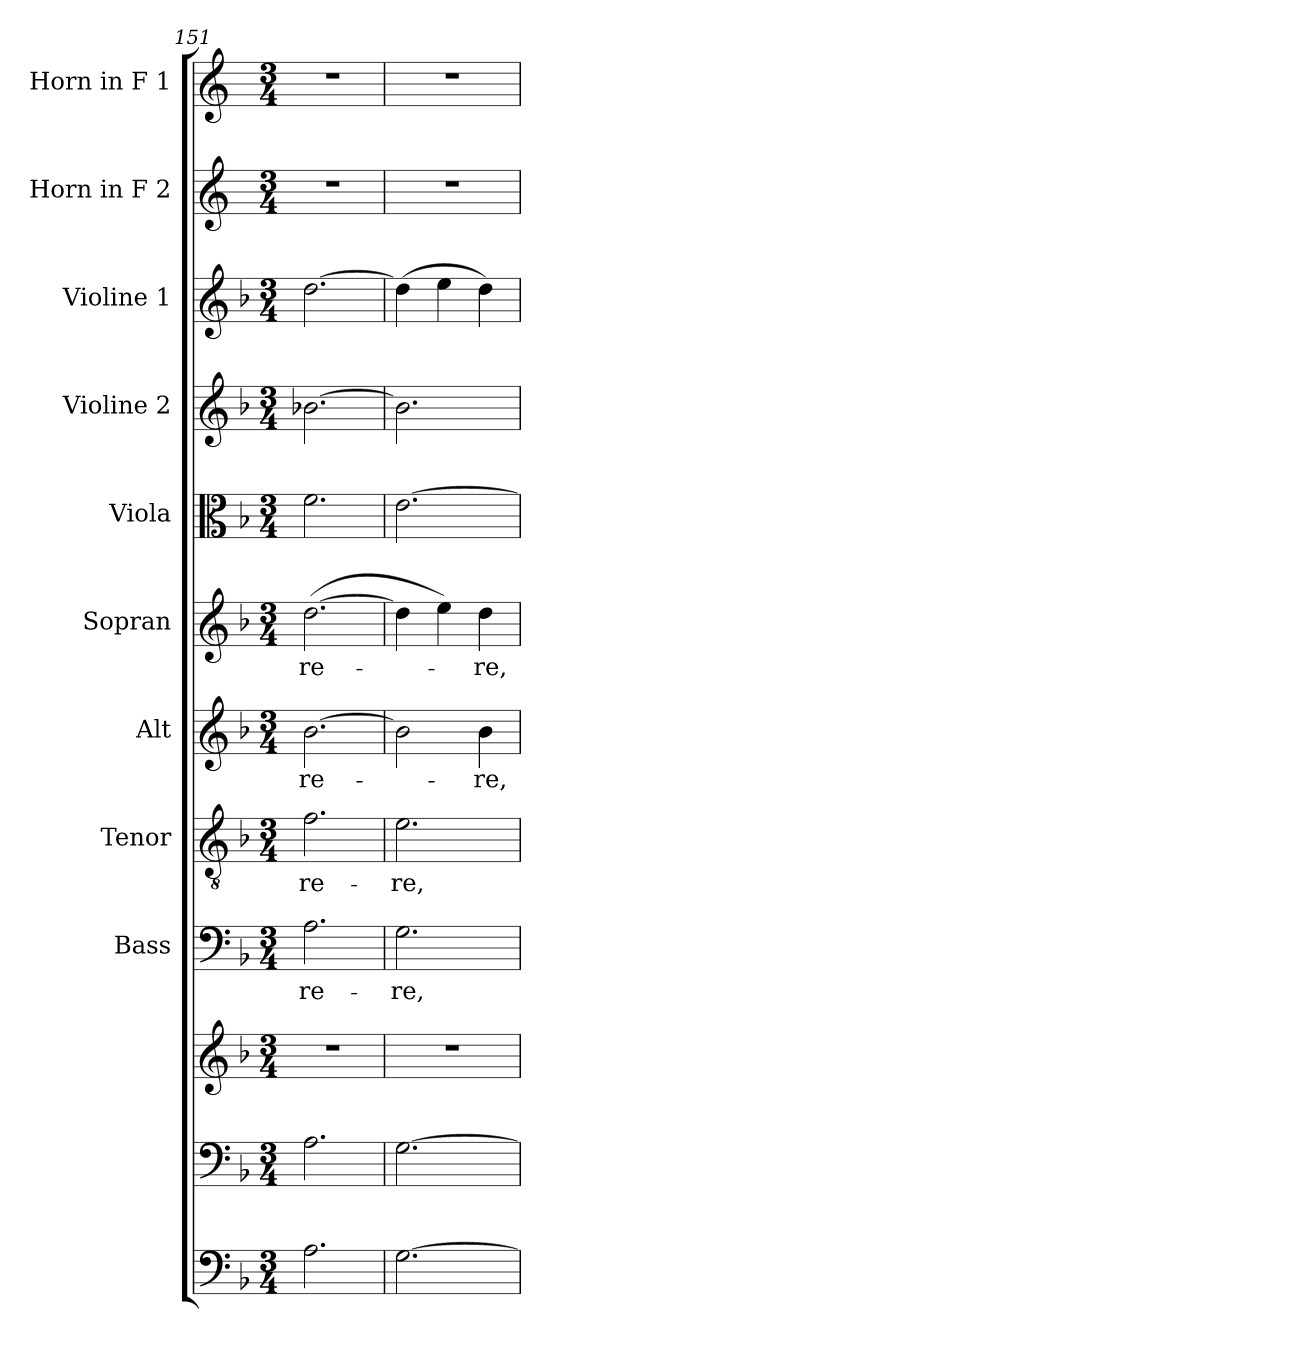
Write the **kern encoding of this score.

**kern	**kern	**kern	**kern	**text	**kern	**text	**kern	**text	**kern	**text	**kern	**kern	**kern	**kern	**kern
*part11	*part10	*part10	*part9	*part9	*part8	*part8	*part7	*part7	*part6	*part6	*part5	*part4	*part3	*part2	*part1
*staff12	*staff11	*staff10	*staff9	*staff9	*staff8	*staff8	*staff7	*staff7	*staff6	*staff6	*staff5	*staff4	*staff3	*staff2	*staff1
*	*	*	*I"Bass	*	*I"Tenor	*	*I"Alt	*	*I"Sopran	*	*I"Viola	*I"Violine 2	*I"Violine 1	*I"Horn in F 2	*I"Horn in F 1
*	*	*	*I'B.	*	*I'T.	*	*I'A.	*	*I'S.	*	*I'Vla.	*I'Vl. 2	*I'Vl. 1	*	*
*clefF4	*clefF4	*clefG2	*clefF4	*	*clefGv2	*	*clefG2	*	*clefG2	*	*clefC3	*clefG2	*clefG2	*clefG2	*clefG2
*ITrd7c12	*	*	*	*	*	*	*	*	*	*	*	*	*	*ITrd4c7	*ITrd4c7
*k[b-]	*k[b-]	*k[b-]	*k[b-]	*	*k[b-]	*	*k[b-]	*	*k[b-]	*	*k[b-]	*k[b-]	*k[b-]	*k[b-]	*k[b-]
*F:	*F:	*F:	*F:	*	*F:	*	*F:	*	*F:	*	*F:	*F:	*F:	*F:	*F:
*M3/4	*M3/4	*M3/4	*M3/4	*	*M3/4	*	*M3/4	*	*M3/4	*	*M3/4	*M3/4	*M3/4	*M3/4	*M3/4
=151	=151	=151	=151	=151	=151	=151	=151	=151	=151	=151	=151	=151	=151	=151	=151
!	!	!	!	!LO:LY:b	!	!LO:LY:b	!	!LO:LY:b	!	!LO:LY:b	!	!	!	!	!
2.AA\	2.A\	2.r	2.A\	-re-	2.f\	-re-	[2.b-\	-re-	(>[2.dd\	-re-	2.f\	[2.b-X\	[2.dd\	2.r	2.r
=152	=152	=152	=152	=152	=152	=152	=152	=152	=152	=152	=152	=152	=152	=152	=152
!	!	!	!	!LO:LY:b	!	!LO:LY:b	!	!	!	!	!	!	!	!	!
[2.GG\	[2.G\	2.r	2.G\	-re,	2.e\	-re,	2b-\]	.	4dd\]	.	[2.e\	2.b-\]	(>4dd\]	2.r	2.r
.	.	.	.	.	.	.	.	.	4ee\)	.	.	.	4ee\	.	.
!	!	!	!	!	!	!	!	!LO:LY:b	!	!LO:LY:b	!	!	!	!	!
.	.	.	.	.	.	.	4b-\	-re,	4dd\	-re,	.	.	4dd\)	.	.
=	=	=	=	=	=	=	=	=	=	=	=	=	=	=	=
*-	*-	*-	*-	*-	*-	*-	*-	*-	*-	*-	*-	*-	*-	*-	*-
